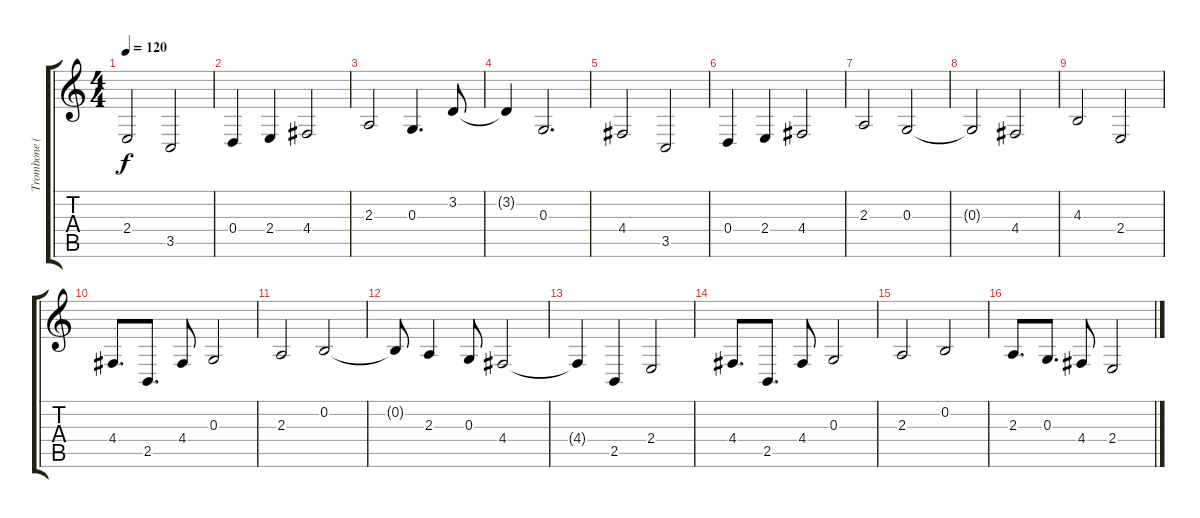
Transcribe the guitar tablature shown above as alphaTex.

\track ("Trombone (MIDI)" "Trombone (") {instrument trombone}
\staff {score tabs}
\tuning (E4 B3 G3 D3 A2 E2) {hide}
\ts (4 4)
\tempo 120
\clef g2
\ks c
2.4{t}.2{dy f} 3.5.2 |
0.4.4 2.4.4 4.4.2 |
2.3.2 0.3.4{d} 3.2.8 |
3.2{t}.4 0.3.2{d} |
4.4.2 3.5.2 |
0.4.4 2.4.4 4.4.2 |
2.3.2 0.3.2 |
0.3{t}.2 4.4.2 |
4.3.2 2.4.2 |
4.4.8{d} 2.5.8{d} 4.4.8 0.3.2 |
2.3.2 0.2.2 |
0.2{t}.8 2.3.4 0.3.8 4.4.2 |
4.4{t}.4 2.5.4 2.4.2 |
4.4.8{d} 2.5.8{d} 4.4.8 0.3.2 |
2.3.2 0.2.2 |
2.3.8{d} 0.3.8{d} 4.4.8 2.4.2
